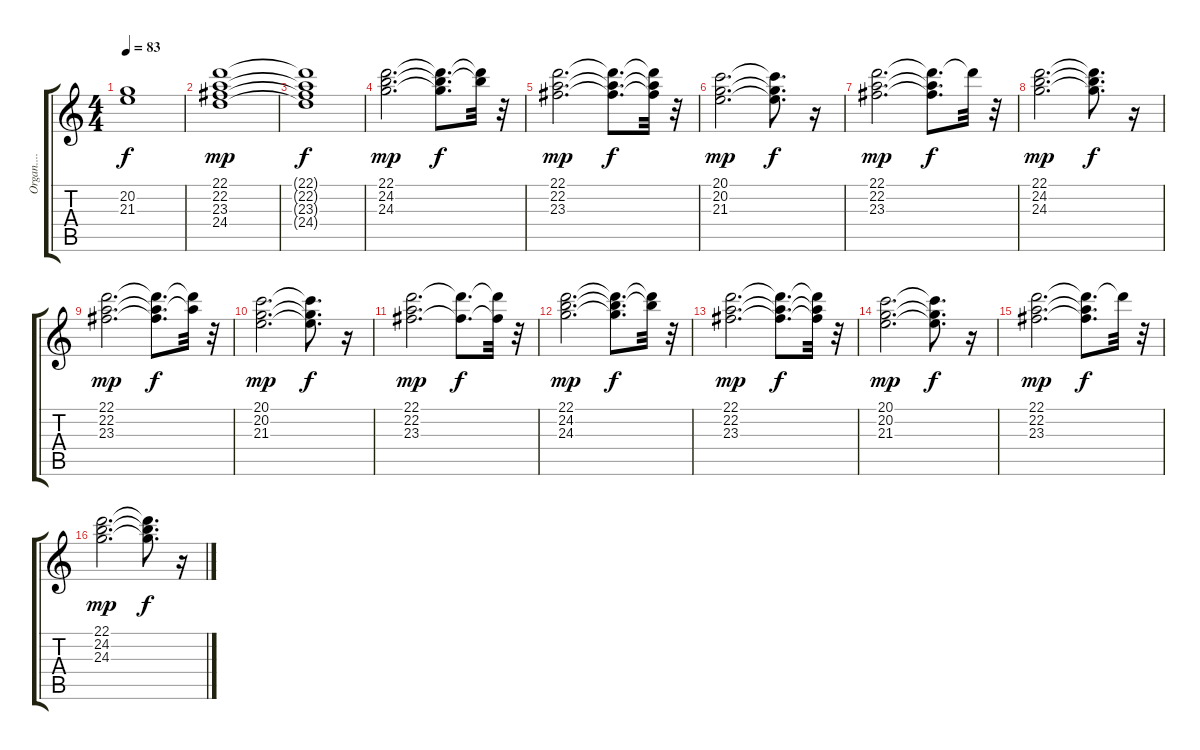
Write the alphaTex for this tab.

\track ("Organ....           " "Organ.... ") {instrument percussiveorgan}
\staff {score tabs}
\tuning (E4 B3 G3 D3 A2 E2) {hide}
\ts (4 4)
\tempo 83
\clef g2
\ks c
(20.2 21.3).1{dy f} |
(22.1 22.2 23.3 24.4).1{dy mp} |
(22.1{t} 22.2{t} 23.3{t} 24.4{t}).1{dy f} |
(22.1 24.2 24.3).2{d dy mp} (22.1{t} 24.2{t} 24.3{t}).8{d dy f} (22.1{t} 24.2{t}).32 r.32 |
(22.1 22.2 23.3).2{d dy mp} (22.1{t} 22.2{t} 23.3{t}).8{d dy f} (22.1{t} 22.2{t} 23.3{t}).32 r.32 |
(20.1 20.2 21.3).2{d dy mp} (20.1{t} 20.2{t} 21.3{t}).8{d dy f} r.16 |
(22.1 22.2 23.3).2{d dy mp} (22.1{t} 22.2{t} 23.3{t}).8{d dy f} 22.1{t}.32 r.32 |
(22.1 24.2 24.3).2{d dy mp} (22.1{t} 24.2{t} 24.3{t}).8{d dy f} r.16 |
(22.1 22.2 23.3).2{d dy mp} (22.1{t} 22.2{t} 23.3{t}).8{d dy f} (22.1{t} 22.2{t}).32 r.32 |
(20.1 20.2 21.3).2{d dy mp} (20.1{t} 20.2{t} 21.3{t}).8{d dy f} r.16 |
(22.1 22.2 23.3).2{d dy mp} (22.1{t} 23.3{t}).8{d dy f} (22.1{t} 23.3{t}).32 r.32 |
(22.1 24.2 24.3).2{d dy mp} (22.1{t} 24.2{t} 24.3{t}).8{d dy f} (22.1{t} 24.2{t}).32 r.32 |
(22.1 22.2 23.3).2{d dy mp} (22.1{t} 22.2{t} 23.3{t}).8{d dy f} (22.1{t} 22.2{t} 23.3{t}).32 r.32 |
(20.1 20.2 21.3).2{d dy mp} (20.1{t} 20.2{t} 21.3{t}).8{d dy f} r.16 |
(22.1 22.2 23.3).2{d dy mp} (22.1{t} 22.2{t} 23.3{t}).8{d dy f} 22.1{t}.32 r.32 |
(22.1 24.2 24.3).2{d dy mp} (22.1{t} 24.2{t} 24.3{t}).8{d dy f} r.16
